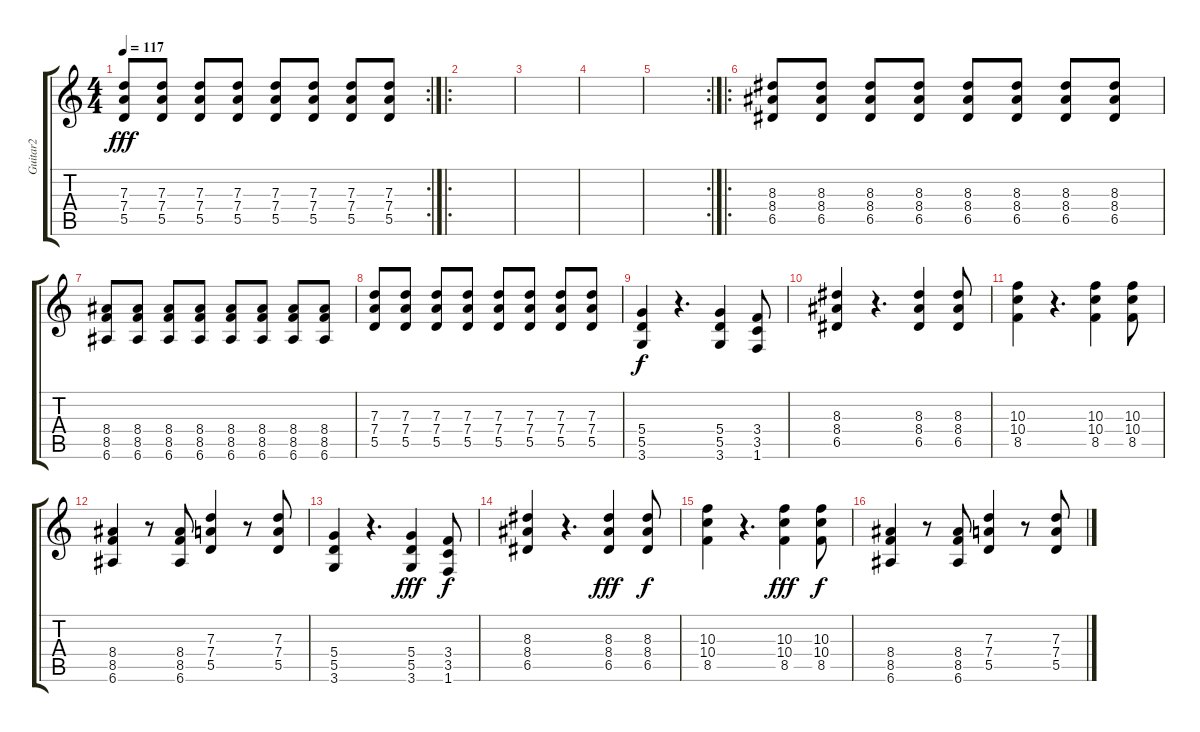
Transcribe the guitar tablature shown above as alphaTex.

\track ("Guitar2" "Guitar2") {instrument distortionguitar}
\staff {score tabs}
\tuning (E4 B3 G3 D3 A2 E2) {hide}
\rc 2
\ts (4 4)
\tempo 117
\clef g2
\ks c
(7.3 7.4 5.5).8{dy fff} (7.3 7.4 5.5).8 (7.3 7.4 5.5).8 (7.3 7.4 5.5).8 (7.3 7.4 5.5).8 (7.3 7.4 5.5).8 (7.3 7.4 5.5).8 (7.3 7.4 5.5).8 |
\ro
|
|
|
\rc 2
|
\ro
(8.3 8.4 6.5).8 (8.3 8.4 6.5).8 (8.3 8.4 6.5).8 (8.3 8.4 6.5).8 (8.3 8.4 6.5).8 (8.3 8.4 6.5).8 (8.3 8.4 6.5).8 (8.3 8.4 6.5).8 |
(8.4 8.5 6.6).8 (8.4 8.5 6.6).8 (8.4 8.5 6.6).8 (8.4 8.5 6.6).8 (8.4 8.5 6.6).8 (8.4 8.5 6.6).8 (8.4 8.5 6.6).8 (8.4 8.5 6.6).8 |
(7.3 7.4 5.5).8 (7.3 7.4 5.5).8 (7.3 7.4 5.5).8 (7.3 7.4 5.5).8 (7.3 7.4 5.5).8 (7.3 7.4 5.5).8 (7.3 7.4 5.5).8 (7.3 7.4 5.5).8 |
(5.4 5.5 3.6).4{dy f} r.4{d} (5.4 5.5 3.6).4 (3.4 3.5 1.6).8 |
(8.3 8.4 6.5).4 r.4{d} (8.3 8.4 6.5).4 (8.3 8.4 6.5).8 |
(10.3 10.4 8.5).4 r.4{d} (10.3 10.4 8.5).4 (10.3 10.4 8.5).8 |
(8.4 8.5 6.6).4 r.8 (8.4 8.5 6.6).8 (7.3 7.4 5.5).4 r.8 (7.3 7.4 5.5).8 |
(5.4 5.5 3.6).4 r.4{d} (5.4 5.5 3.6).4{dy fff} (3.4 3.5 1.6).8{dy f} |
(8.3 8.4 6.5).4 r.4{d} (8.3 8.4 6.5).4{dy fff} (8.3 8.4 6.5).8{dy f} |
(10.3 10.4 8.5).4 r.4{d} (10.3 10.4 8.5).4{dy fff} (10.3 10.4 8.5).8{dy f} |
(8.4 8.5 6.6).4 r.8 (8.4 8.5 6.6).8 (7.3 7.4 5.5).4 r.8 (7.3 7.4 5.5).8
